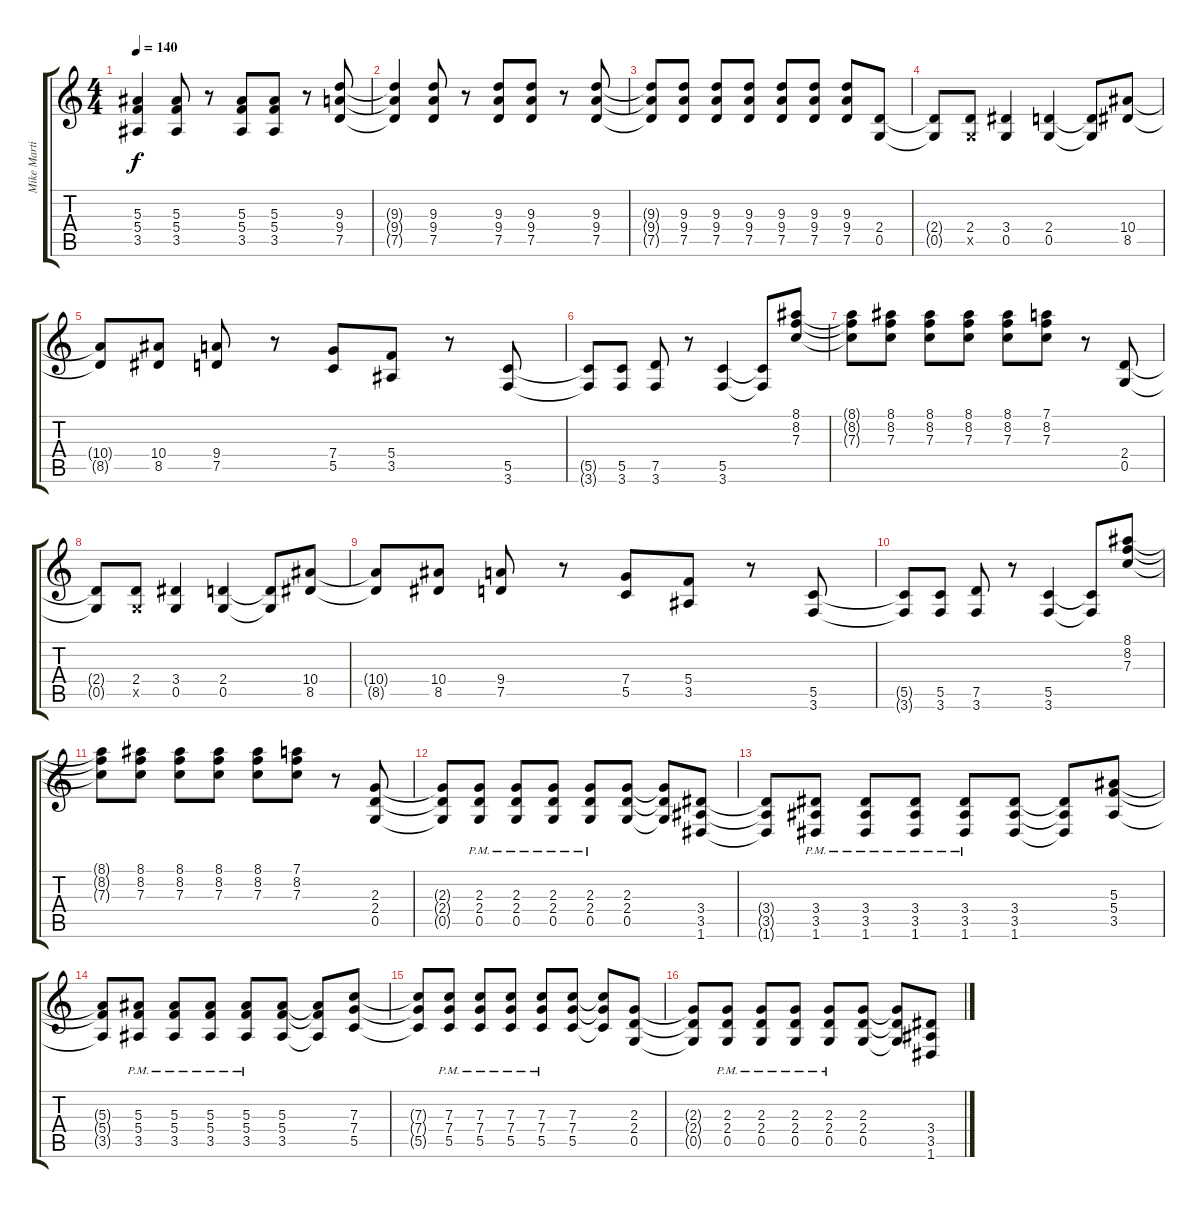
\track ("Mike Martin" "Mike Marti") {instrument distortionguitar}
\staff {score tabs}
\tuning (D4 A3 F3 C3 G2 D2) {hide}
\ts (4 4)
\tempo 140
\clef g2
\ks c
(5.3{t} 5.4{t} 3.5{t}).4{dy f} (5.3 5.4 3.5).8 r.8 (5.3 5.4 3.5).8 (5.3 5.4 3.5).8 r.8 (9.3 9.4 7.5).8 |
(9.3{t} 9.4{t} 7.5{t}).4 (9.3 9.4 7.5).8 r.8 (9.3 9.4 7.5).8 (9.3 9.4 7.5).8 r.8 (9.3 9.4 7.5).8 |
(9.3{t} 9.4{t} 7.5{t}).8 (9.3 9.4 7.5).8 (9.3 9.4 7.5).8 (9.3 9.4 7.5).8 (9.3 9.4 7.5).8 (9.3 9.4 7.5).8 (9.3 9.4 7.5).8 (2.4 0.5).8 |
(2.4{t} 0.5{t}).8 (2.4 0.5{x}).8 (3.4 0.5).4 (2.4 0.5).4 (2.4{t} 0.5{t}).8 (10.4 8.5).8 |
(10.4{t} 8.5{t}).8 (10.4 8.5).8 (9.4 7.5).8 r.8 (7.4 5.5).8 (5.4 3.5).8 r.8 (5.5 3.6).8 |
(5.5{t} 3.6{t}).8 (5.5 3.6).8 (7.5 3.6).8 r.8 (5.5 3.6).4 (5.5{t} 3.6{t}).8 (8.1 8.2 7.3).8 |
(8.1{t} 8.2{t} 7.3{t}).8 (8.1 8.2 7.3).8 (8.1 8.2 7.3).8 (8.1 8.2 7.3).8 (8.1 8.2 7.3).8 (7.1 8.2 7.3).8 r.8 (2.4 0.5).8 |
(2.4{t} 0.5{t}).8 (2.4 0.5{x}).8 (3.4 0.5).4 (2.4 0.5).4 (2.4{t} 0.5{t}).8 (10.4 8.5).8 |
(10.4{t} 8.5{t}).8 (10.4 8.5).8 (9.4 7.5).8 r.8 (7.4 5.5).8 (5.4 3.5).8 r.8 (5.5 3.6).8 |
(5.5{t} 3.6{t}).8 (5.5 3.6).8 (7.5 3.6).8 r.8 (5.5 3.6).4 (5.5{t} 3.6{t}).8 (8.1 8.2 7.3).8 |
(8.1{t} 8.2{t} 7.3{t}).8 (8.1 8.2 7.3).8 (8.1 8.2 7.3).8 (8.1 8.2 7.3).8 (8.1 8.2 7.3).8 (7.1 8.2 7.3).8 r.8 (2.3 2.4 0.5).8 |
(2.3{t} 2.4{t} 0.5{t}).8 (2.3 2.4 0.5{pm}).8 (2.3{pm} 2.4 0.5).8 (2.3{pm} 2.4 0.5).8 (2.3{pm} 2.4 0.5).8 (2.3 2.4 0.5).8 (2.3{t} 2.4{t} 0.5{t}).8 (3.4 3.5 1.6).8 |
(3.4{t} 3.5{t} 1.6{t}).8 (3.4{pm} 3.5 1.6).8 (3.4{pm} 3.5 1.6).8 (3.4{pm} 3.5 1.6).8 (3.4{pm} 3.5 1.6).8 (3.4 3.5 1.6).8 (3.4{t} 3.5{t} 1.6{t}).8 (5.3 5.4 3.5).8 |
(5.3{t} 5.4{t} 3.5{t}).8 (5.3{pm} 5.4 3.5).8 (5.3{pm} 5.4 3.5).8 (5.3{pm} 5.4 3.5).8 (5.3{pm} 5.4 3.5).8 (5.3 5.4 3.5).8 (5.3{t} 5.4{t} 3.5{t}).8 (7.3 7.4 5.5).8 |
(7.3{t} 7.4{t} 5.5{t}).8 (7.3 7.4 5.5{pm}).8 (7.3 7.4 5.5{pm}).8 (7.3 7.4 5.5{pm}).8 (7.3 7.4 5.5{pm}).8 (7.3 7.4 5.5).8 (7.3{t} 7.4{t} 5.5{t}).8 (2.3 2.4 0.5).8 |
(2.3{t} 2.4{t} 0.5{t}).8 (2.3 2.4 0.5{pm}).8 (2.3{pm} 2.4 0.5).8 (2.3{pm} 2.4 0.5).8 (2.3{pm} 2.4 0.5).8 (2.3 2.4 0.5).8 (2.3{t} 2.4{t} 0.5{t}).8 (3.4 3.5 1.6).8
